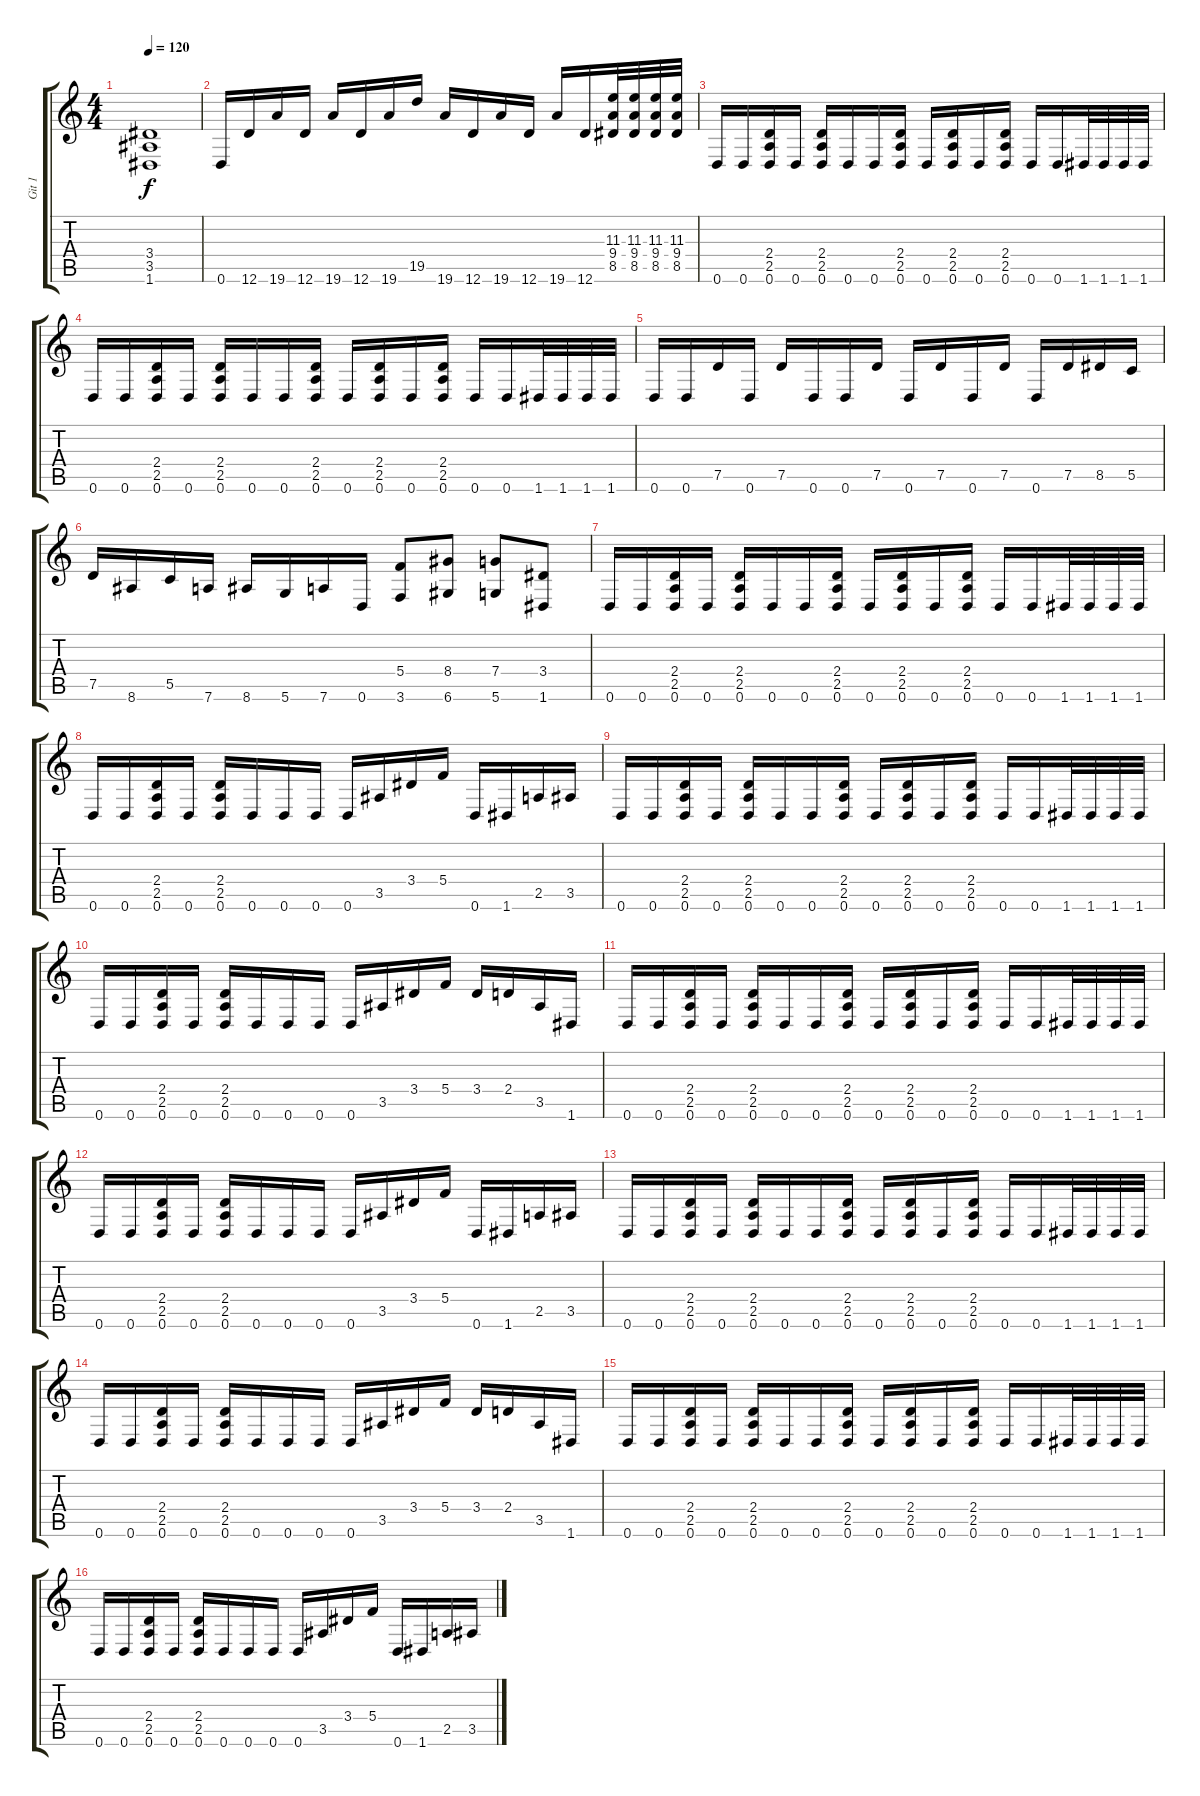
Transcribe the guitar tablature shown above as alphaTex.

\track ("Git 1" "Git 1") {instrument distortionguitar}
\staff {score tabs}
\tuning (D4 A3 F3 C3 G2 D2) {hide}
\ts (4 4)
\tempo 120
\clef g2
\ks c
(3.4 3.5 1.6).1{dy f} |
0.6.16 12.6.16 19.6.16 12.6.16 19.6.16 12.6.16 19.6.16 19.5.16 19.6.16 12.6.16 19.6.16 12.6.16 19.6.16 12.6.16 (11.3 9.4 8.5).32 (11.3 9.4 8.5).32 (11.3 9.4 8.5).32 (11.3 9.4 8.5).32 |
0.6.16 0.6.16 (2.4 2.5 0.6).16 0.6.16 (2.4 2.5 0.6).16 0.6.16 0.6.16 (2.4 2.5 0.6).16 0.6.16 (2.4 2.5 0.6).16 0.6.16 (2.4 2.5 0.6).16 0.6.16 0.6.16 1.6.32 1.6.32 1.6.32 1.6.32 |
0.6.16 0.6.16 (2.4 2.5 0.6).16 0.6.16 (2.4 2.5 0.6).16 0.6.16 0.6.16 (2.4 2.5 0.6).16 0.6.16 (2.4 2.5 0.6).16 0.6.16 (2.4 2.5 0.6).16 0.6.16 0.6.16 1.6.32 1.6.32 1.6.32 1.6.32 |
0.6.16 0.6.16 7.5.16 0.6.16 7.5.16 0.6.16 0.6.16 7.5.16 0.6.16 7.5.16 0.6.16 7.5.16 0.6.16 7.5.16 8.5.16 5.5.16 |
7.5.16 8.6.16 5.5.16 7.6.16 8.6.16 5.6.16 7.6.16 0.6.16 (5.4 3.6).8 (8.4 6.6).8 (7.4 5.6).8 (3.4 1.6).8 |
0.6.16 0.6.16 (2.4 2.5 0.6).16 0.6.16 (2.4 2.5 0.6).16 0.6.16 0.6.16 (2.4 2.5 0.6).16 0.6.16 (2.4 2.5 0.6).16 0.6.16 (2.4 2.5 0.6).16 0.6.16 0.6.16 1.6.32 1.6.32 1.6.32 1.6.32 |
0.6.16 0.6.16 (2.4 2.5 0.6).16 0.6.16 (2.4 2.5 0.6).16 0.6.16 0.6.16 0.6.16 0.6.16 3.5.16 3.4.16 5.4.16 0.6.16 1.6.16 2.5.16 3.5.16 |
0.6.16 0.6.16 (2.4 2.5 0.6).16 0.6.16 (2.4 2.5 0.6).16 0.6.16 0.6.16 (2.4 2.5 0.6).16 0.6.16 (2.4 2.5 0.6).16 0.6.16 (2.4 2.5 0.6).16 0.6.16 0.6.16 1.6.32 1.6.32 1.6.32 1.6.32 |
0.6.16 0.6.16 (2.4 2.5 0.6).16 0.6.16 (2.4 2.5 0.6).16 0.6.16 0.6.16 0.6.16 0.6.16 3.5.16 3.4.16 5.4.16 3.4.16 2.4.16 3.5.16 1.6.16 |
0.6.16 0.6.16 (2.4 2.5 0.6).16 0.6.16 (2.4 2.5 0.6).16 0.6.16 0.6.16 (2.4 2.5 0.6).16 0.6.16 (2.4 2.5 0.6).16 0.6.16 (2.4 2.5 0.6).16 0.6.16 0.6.16 1.6.32 1.6.32 1.6.32 1.6.32 |
0.6.16 0.6.16 (2.4 2.5 0.6).16 0.6.16 (2.4 2.5 0.6).16 0.6.16 0.6.16 0.6.16 0.6.16 3.5.16 3.4.16 5.4.16 0.6.16 1.6.16 2.5.16 3.5.16 |
0.6.16 0.6.16 (2.4 2.5 0.6).16 0.6.16 (2.4 2.5 0.6).16 0.6.16 0.6.16 (2.4 2.5 0.6).16 0.6.16 (2.4 2.5 0.6).16 0.6.16 (2.4 2.5 0.6).16 0.6.16 0.6.16 1.6.32 1.6.32 1.6.32 1.6.32 |
0.6.16 0.6.16 (2.4 2.5 0.6).16 0.6.16 (2.4 2.5 0.6).16 0.6.16 0.6.16 0.6.16 0.6.16 3.5.16 3.4.16 5.4.16 3.4.16 2.4.16 3.5.16 1.6.16 |
0.6.16 0.6.16 (2.4 2.5 0.6).16 0.6.16 (2.4 2.5 0.6).16 0.6.16 0.6.16 (2.4 2.5 0.6).16 0.6.16 (2.4 2.5 0.6).16 0.6.16 (2.4 2.5 0.6).16 0.6.16 0.6.16 1.6.32 1.6.32 1.6.32 1.6.32 |
0.6.16 0.6.16 (2.4 2.5 0.6).16 0.6.16 (2.4 2.5 0.6).16 0.6.16 0.6.16 0.6.16 0.6.16 3.5.16 3.4.16 5.4.16 0.6.16 1.6.16 2.5.16 3.5.16
